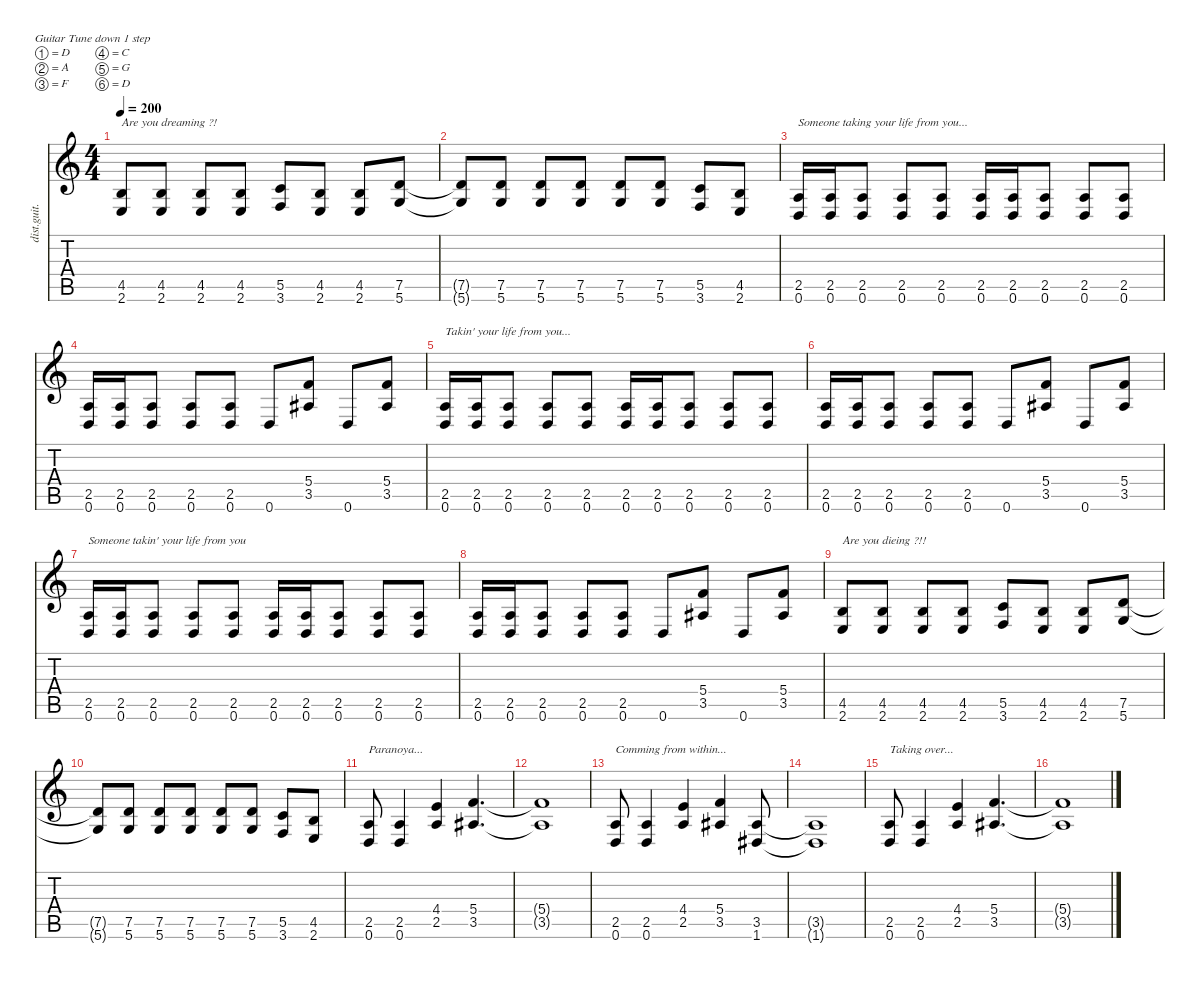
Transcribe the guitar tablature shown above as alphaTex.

\defaultSystemsLayout 4
\hideDynamics
\bracketExtendMode nobrackets
\track ("Gitara 1" "dist.guit.") {instrument distortionguitar}
\staff {score tabs}
\tuning (D4 A3 F3 C3 G2 D2)
\ts (4 4)
\tempo 200
\clef g2
\ks c
(4.5 2.6).8{txt "Are you dreaming ?!" dy f beam Up} (4.5 2.6).8{beam Up} (4.5 2.6).8{beam Up} (4.5 2.6).8{beam Up} (5.5 3.6).8{beam Up} (4.5 2.6).8{beam Up} (4.5 2.6).8{beam Up} (7.5 5.6).8{beam Up} |
(7.5{t} 5.6{t}).8{beam Up} (7.5 5.6).8{beam Up} (7.5 5.6).8{beam Up} (7.5 5.6).8{beam Up} (7.5 5.6).8{beam Up} (7.5 5.6).8{beam Up} (5.5 3.6).8{beam Up} (4.5 2.6).8{beam Up} |
(2.5 0.6).16{txt "Someone taking your life from you..." beam Up} (2.5 0.6).16{beam Up} (2.5 0.6).8{beam Up} (2.5 0.6).8{beam Up} (2.5 0.6).8{beam Up} (2.5 0.6).16{beam Up} (2.5 0.6).16{beam Up} (2.5 0.6).8{beam Up} (2.5 0.6).8{beam Up} (2.5 0.6).8{beam Up} |
(2.5 0.6).16{beam Up} (2.5 0.6).16{beam Up} (2.5 0.6).8{beam Up} (2.5 0.6).8{beam Up} (2.5 0.6).8{beam Up} 0.6.8{beam Up} (5.4 3.5{acc #}).8{beam Up} 0.6.8{beam Up} (5.4 3.5{acc #}).8{beam Up} |
(2.5 0.6).16{txt "Takin' your life from you..." beam Up} (2.5 0.6).16{beam Up} (2.5 0.6).8{beam Up} (2.5 0.6).8{beam Up} (2.5 0.6).8{beam Up} (2.5 0.6).16{beam Up} (2.5 0.6).16{beam Up} (2.5 0.6).8{beam Up} (2.5 0.6).8{beam Up} (2.5 0.6).8{beam Up} |
(2.5 0.6).16{beam Up} (2.5 0.6).16{beam Up} (2.5 0.6).8{beam Up} (2.5 0.6).8{beam Up} (2.5 0.6).8{beam Up} 0.6.8{beam Up} (5.4 3.5{acc #}).8{beam Up} 0.6.8{beam Up} (5.4 3.5{acc #}).8{beam Up} |
(2.5 0.6).16{txt "Someone takin' your life from you" beam Up} (2.5 0.6).16{beam Up} (2.5 0.6).8{beam Up} (2.5 0.6).8{beam Up} (2.5 0.6).8{beam Up} (2.5 0.6).16{beam Up} (2.5 0.6).16{beam Up} (2.5 0.6).8{beam Up} (2.5 0.6).8{beam Up} (2.5 0.6).8{beam Up} |
(2.5 0.6).16{beam Up} (2.5 0.6).16{beam Up} (2.5 0.6).8{beam Up} (2.5 0.6).8{beam Up} (2.5 0.6).8{beam Up} 0.6.8{beam Up} (5.4 3.5{acc #}).8{beam Up} 0.6.8{beam Up} (5.4 3.5{acc #}).8{beam Up} |
(4.5 2.6).8{txt "Are you dieing ?!!" beam Up} (4.5 2.6).8{beam Up} (4.5 2.6).8{beam Up} (4.5 2.6).8{beam Up} (5.5 3.6).8{beam Up} (4.5 2.6).8{beam Up} (4.5 2.6).8{beam Up} (7.5 5.6).8{beam Up} |
(7.5{t} 5.6{t}).8{beam Up} (7.5 5.6).8{beam Up} (7.5 5.6).8{beam Up} (7.5 5.6).8{beam Up} (7.5 5.6).8{beam Up} (7.5 5.6).8{beam Up} (5.5 3.6).8{beam Up} (4.5 2.6).8{beam Up} |
(2.5 0.6).8{txt "Paranoya..." beam Up} (2.5 0.6).4{beam Up} (4.4 2.5).4{beam Up} (5.4 3.5{acc #}).4{d beam Up} |
(5.4{t} 3.5{t acc #}).1{beam Up} |
(2.5 0.6).8{txt "Comming from within..." beam Up} (2.5 0.6).4{beam Up} (4.4 2.5).4{beam Up} (5.4 3.5{acc #}).4{beam Up} (3.5{acc #} 1.6{acc #}).8{beam Up} |
(3.5{t acc #} 1.6{t acc #}).1{beam Up} |
(2.5 0.6).8{txt "Taking over..." beam Up} (2.5 0.6).4{beam Up} (4.4 2.5).4{beam Up} (5.4 3.5{acc #}).4{d beam Up} |
(5.4{t} 3.5{t acc #}).1{beam Up}
